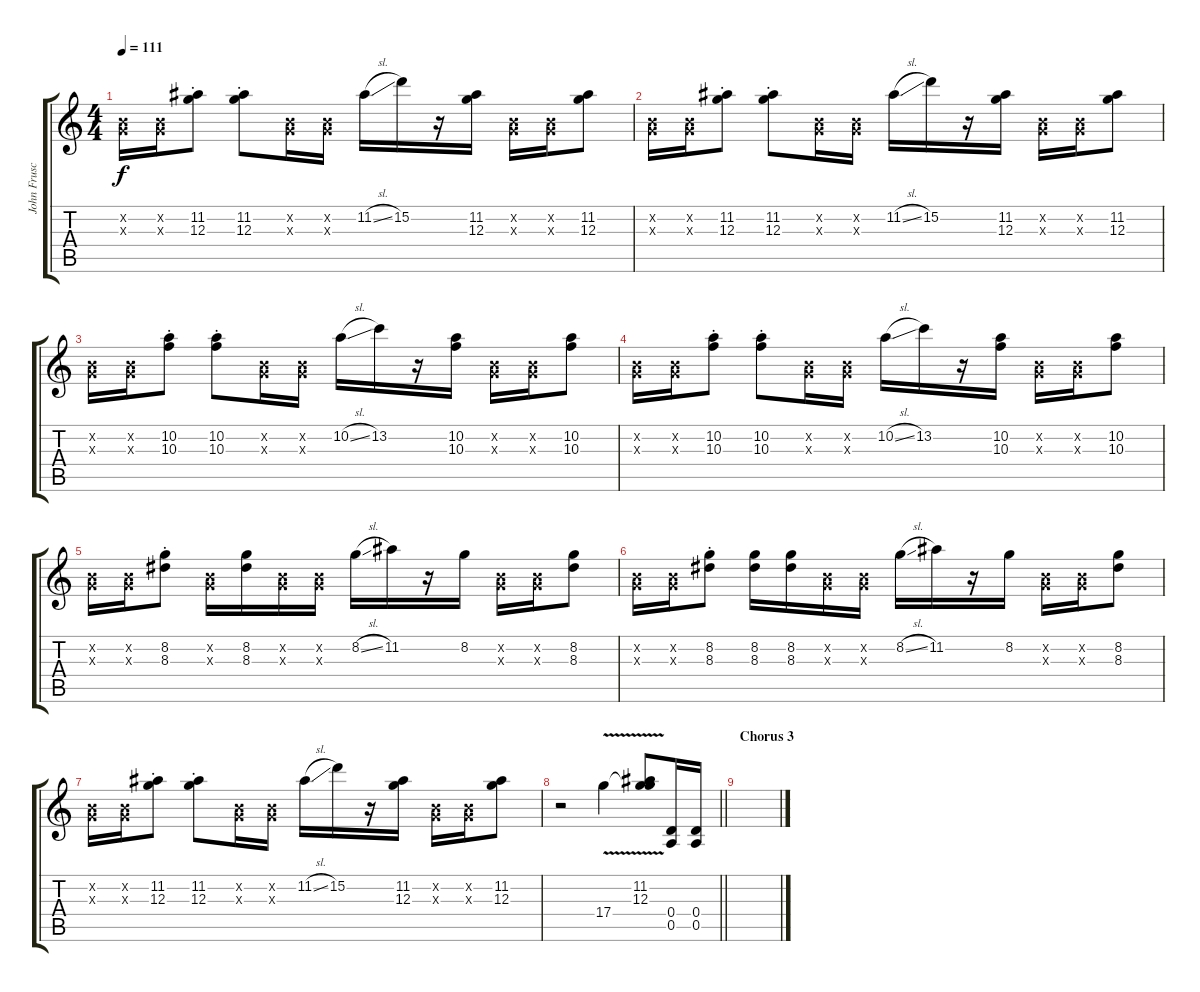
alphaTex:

\track ("John Frusciante | Gtr. 2" "John Frusc") {instrument distortionguitar}
\staff {score tabs}
\tuning (E4 B3 G3 D3 A2 E2) {hide}
\ts (4 4)
\tempo 111
\clef g2
\ks c
(0.2{x} 0.3{x}).16{dy f} (0.2{x} 0.3{x}).16 (11.2{st} 12.3{st}).8 (11.2{st} 12.3{st}).8 (0.2{x} 0.3{x}).16 (0.2{x} 0.3{x}).16 11.2{sl}.16 15.2.16 r.16 (11.2 12.3).16 (0.2{x} 0.3{x}).16 (0.2{x} 0.3{x}).16 (11.2 12.3).8 |
(0.2{x} 0.3{x}).16 (0.2{x} 0.3{x}).16 (11.2{st} 12.3{st}).8 (11.2{st} 12.3{st}).8 (0.2{x} 0.3{x}).16 (0.2{x} 0.3{x}).16 11.2{sl}.16 15.2.16 r.16 (11.2 12.3).16 (0.2{x} 0.3{x}).16 (0.2{x} 0.3{x}).16 (11.2 12.3).8 |
(0.2{x} 0.3{x}).16 (0.2{x} 0.3{x}).16 (10.2{st} 10.3{st}).8 (10.2{st} 10.3{st}).8 (0.2{x} 0.3{x}).16 (0.2{x} 0.3{x}).16 10.2{sl}.16 13.2.16 r.16 (10.2 10.3).16 (0.2{x} 0.3{x}).16 (0.2{x} 0.3{x}).16 (10.2 10.3).8 |
(0.2{x} 0.3{x}).16 (0.2{x} 0.3{x}).16 (10.2{st} 10.3{st}).8 (10.2{st} 10.3{st}).8 (0.2{x} 0.3{x}).16 (0.2{x} 0.3{x}).16 10.2{sl}.16 13.2.16 r.16 (10.2 10.3).16 (0.2{x} 0.3{x}).16 (0.2{x} 0.3{x}).16 (10.2 10.3).8 |
(0.2{x} 0.3{x}).16 (0.2{x} 0.3{x}).16 (8.2{st} 8.3{st}).8 (0.2{x} 0.3{x}).16 (8.2 8.3).16 (0.2{x} 0.3{x}).16 (0.2{x} 0.3{x}).16 8.2{sl}.16 11.2.16 r.16 8.2.16 (0.2{x} 0.3{x}).16 (0.2{x} 0.3{x}).16 (8.2 8.3).8 |
(0.2{x} 0.3{x}).16 (0.2{x} 0.3{x}).16 (8.2{st} 8.3{st}).8 (8.2 8.3).16 (8.2 8.3).16 (0.2{x} 0.3{x}).16 (0.2{x} 0.3{x}).16 8.2{sl}.16 11.2.16 r.16 8.2.16 (0.2{x} 0.3{x}).16 (0.2{x} 0.3{x}).16 (8.2 8.3).8 |
(0.2{x} 0.3{x}).16 (0.2{x} 0.3{x}).16 (11.2{st} 12.3{st}).8 (11.2{st} 12.3{st}).8 (0.2{x} 0.3{x}).16 (0.2{x} 0.3{x}).16 11.2{sl}.16 15.2.16 r.16 (11.2 12.3).16 (0.2{x} 0.3{x}).16 (0.2{x} 0.3{x}).16 (11.2 12.3).8 |
\barLineRight lightlight
r.2{volume 0 instrument distortionguitar} 17.4{v}.4{volume 13} (11.2 12.3 17.4{t}).8 (0.4 0.5).16 (0.4 0.5).16 |
\section ("" "Chorus 3")
